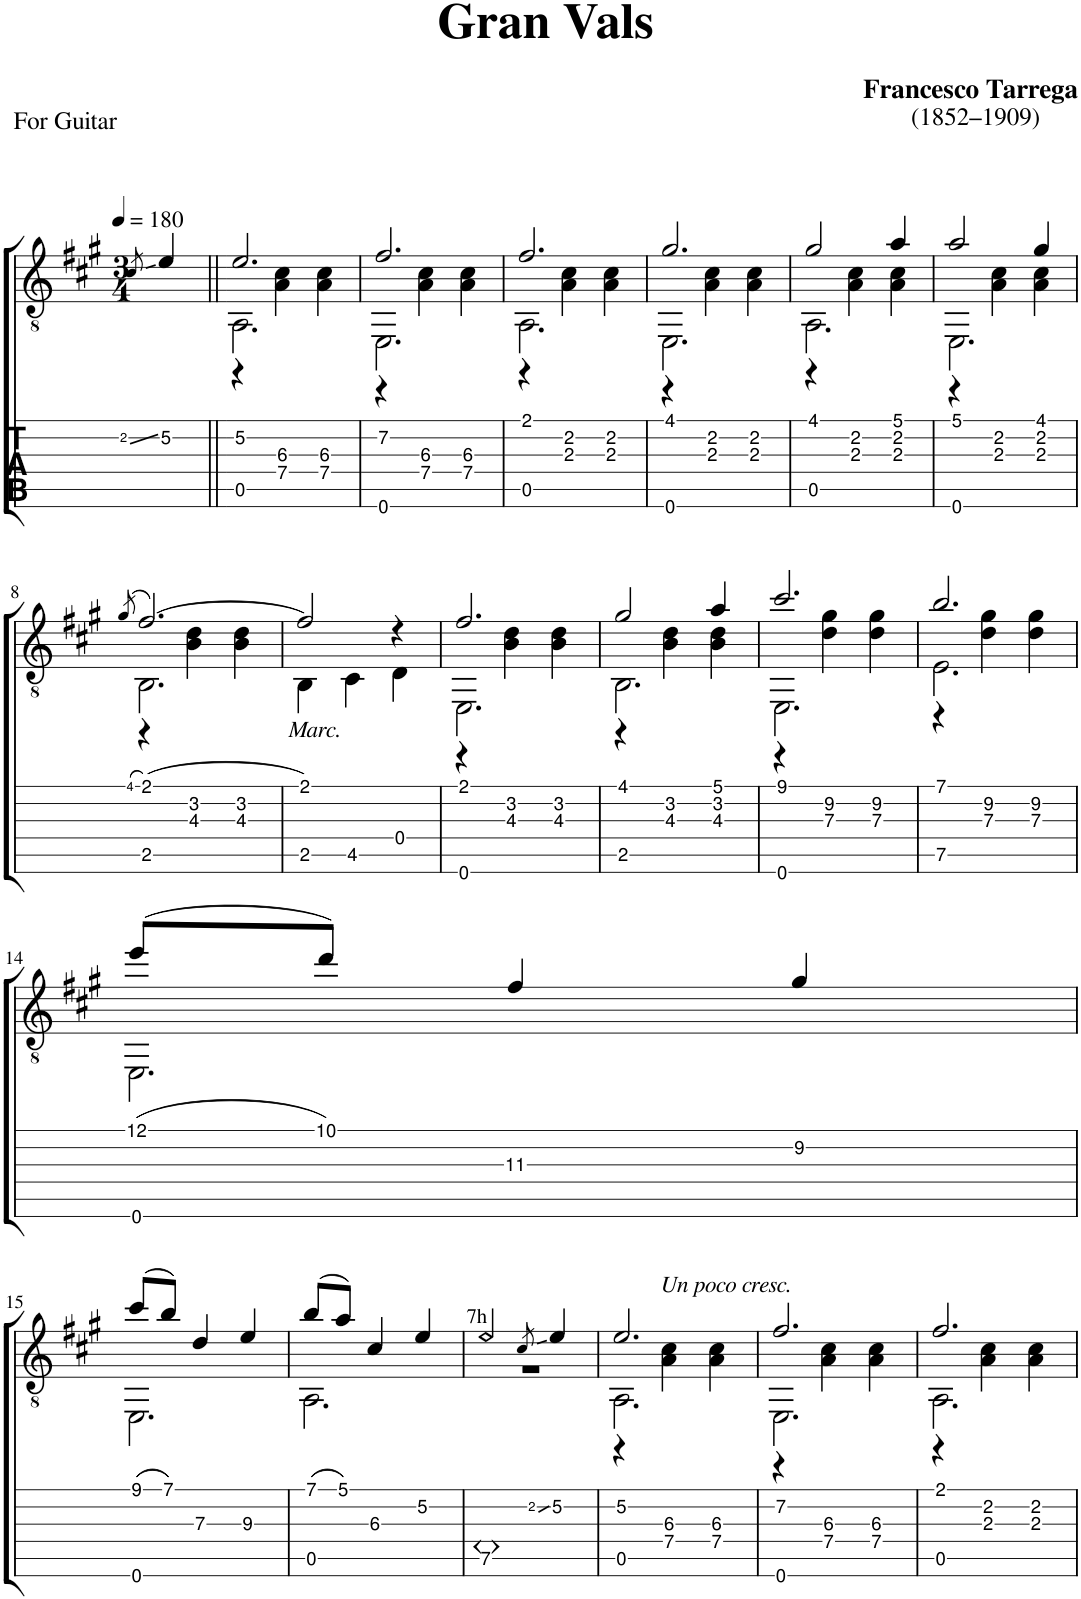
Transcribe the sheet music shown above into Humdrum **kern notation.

**kern	**kern
*part1	*part1
*staff2	*staff1
*I"Gtr	*
*stria6	*
*	*clefGv2
*k[f#c#g#]	*k[f#c#g#]
*M3/4	*M3/4
*MM180	*MM180
=1	=1
qc#	8qc#/
4e	4e/
=2||	=2||
*^	*^
*	*^	*	*^
2.e	2.AA	4r	2.e/	2.AA\	4r
.	.	4A 4c#	.	.	4A\ 4c#\
.	.	4A 4c#	.	.	4A\ 4c#\
=3	=3	=3	=3	=3	=3
2.f#	2.EE	4r	2.f#/	2.EE\	4r
.	.	4A 4c#	.	.	4A\ 4c#\
.	.	4A 4c#	.	.	4A\ 4c#\
=4	=4	=4	=4	=4	=4
2.f#	2.AA	4r	2.f#/	2.AA\	4r
.	.	4A 4c#	.	.	4A\ 4c#\
.	.	4A 4c#	.	.	4A\ 4c#\
=5	=5	=5	=5	=5	=5
2.g#	2.EE	4r	2.g#/	2.EE\	4r
.	.	4A 4c#	.	.	4A\ 4c#\
.	.	4A 4c#	.	.	4A\ 4c#\
=6	=6	=6	=6	=6	=6
2g#	2.AA	4r	2g#/	2.AA\	4r
.	.	4A 4c#	.	.	4A\ 4c#\
4a	.	4A 4c#	4a/	.	4A\ 4c#\
=7	=7	=7	=7	=7	=7
2a	2.EE	4r	2a/	2.EE\	4r
.	.	4A 4c#	.	.	4A\ 4c#\
4g#	.	4A 4c#	4g#/	.	4A\ 4c#\
!!LO:LB:g=z	!!	!!
=8	=8	=8	=8	=8	=8
qg#	.	.	(8qg#/	.	.
[2.f#	2.BB	4r	[2.f#/)	2.BB\	4r
.	.	4B 4d	.	.	4B\ 4d\
.	.	4B 4d	.	.	4B\ 4d\
=9	=9	=9	=9	=9	=9
!	!	!	!LO:TX:b:i:t=Marc.	!	!
*	*v	*v	*	*	*
*	*	*	*v	*v
2f#]	4BB	2f#/]	4BB\
.	4C#	.	4C#\
4r	4D	4r	4D\
=10	=10	=10	=10
*	*^	*	*^
2.f#	2.EE	4r	2.f#/	2.EE\	4r
.	.	4B 4d	.	.	4B\ 4d\
.	.	4B 4d	.	.	4B\ 4d\
=11	=11	=11	=11	=11	=11
2g#	2.BB	4r	2g#/	2.BB\	4r
.	.	4B 4d	.	.	4B\ 4d\
4a	.	4B 4d	4a/	.	4B\ 4d\
=12	=12	=12	=12	=12	=12
2.cc#	2.EE	4r	2.cc#/	2.EE\	4r
.	.	4d 4g#	.	.	4d\ 4g#\
.	.	4d 4g#	.	.	4d\ 4g#\
=13	=13	=13	=13	=13	=13
2.b	2.E	4r	2.b/	2.E\	4r
.	.	4d 4g#	.	.	4d\ 4g#\
.	.	4d 4g#	.	.	4d\ 4g#\
*	*v	*v	*	*	*
*	*	*	*v	*v
!!LO:LB:g=z
=14	=14	=14	=14
8eeL	2.EE	(8ee/L	2.EE\
8ddJ	.	8dd/J)	.
4f#	.	4f#/	.
4g#	.	4g#/	.
!!LO:LB:g=z	!!
=15	=15	=15	=15
8cc#L	2.EE	(8cc#/L	2.EE\
8bJ	.	8b/J)	.
4d	.	4d/	.
4e	.	4e/	.
=16	=16	=16	=16
8bL	2.AA	(8b/L	2.AA\
8aJ	.	8a/J)	.
4c#	.	4c#/	.
4e	.	4e/	.
=17	=17	=17	=17
!	!	!LO:TX:a:t=7h	!
!LO:TX:a:t=‹ ›	!	!	!
2E	2.r	2e/	2.r
qc#	.	8qc#/	.
4e	.	4e/	.
=18	=18	=18	=18
*	*^	*	*^
2.e	2.AA	4r	2.e/	2.AA\	4r
!	!	!	!	!	!LO:TX:a:i:t=Un poco cresc.
.	.	4A 4c#	.	.	4A\ 4c#\
.	.	4A 4c#	.	.	4A\ 4c#\
=19	=19	=19	=19	=19	=19
2.f#	2.EE	4r	2.f#/	2.EE\	4r
.	.	4A 4c#	.	.	4A\ 4c#\
.	.	4A 4c#	.	.	4A\ 4c#\
=20	=20	=20	=20	=20	=20
2.f#	2.AA	4r	2.f#/	2.AA\	4r
.	.	4A 4c#	.	.	4A\ 4c#\
.	.	4A 4c#	.	.	4A\ 4c#\
*v	*v	*v	*	*	*
*	*v	*v	*v
=	=
*-	*-
